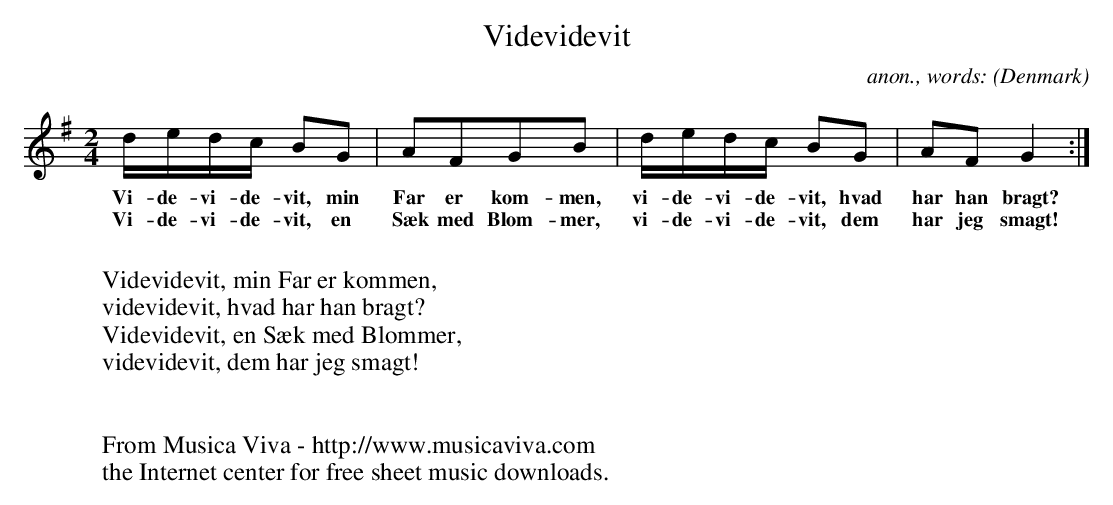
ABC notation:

X:1
T:Videvidevit
C:anon., words:
O:Denmark
M:2/4
L:1/16
K:G
dedc B2G2|A2F2G2B2|dedc B2G2|A2F2G4:|
w:Vi-de-vi-de-vit, min Far er kom-men, vi-de-vi-de-vit, hvad har han bragt?
w:Vi-de-vi-de-vit, en S\aek med Blom-mer, vi-de-vi-de-vit, dem har jeg smagt!
W:
W:Videvidevit, min Far er kommen,
W:videvidevit, hvad har han bragt?
W:Videvidevit, en S\aek med Blommer,
W:videvidevit, dem har jeg smagt!
W:
W:
W:  From Musica Viva - http://www.musicaviva.com
W:  the Internet center for free sheet music downloads.
